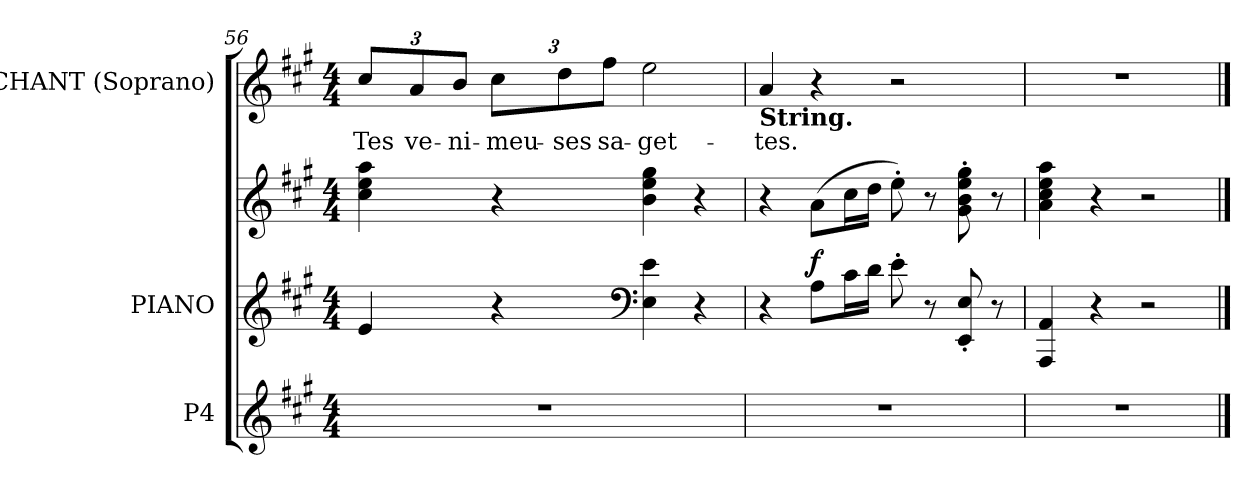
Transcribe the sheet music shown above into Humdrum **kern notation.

**kern	**kern	**kern	**dynam	**kern	**text
*part3	*part2	*part2	*part2	*part1	*part1
*staff4	*staff3	*staff2	*staff2/3	*staff1	*staff1
*I"P4	*I"PIANO	*	*	*I"CHANT (Soprano)	*
*clefG2	*clefG2	*clefG2	*	*clefG2	*
*k[f#c#g#]	*k[f#c#g#]	*k[f#c#g#]	*	*k[f#c#g#]	*
*A:	*A:	*A:	*	*A:	*
*M4/4	*M4/4	*M4/4	*	*M4/4	*
=56	=56	=56	=56	=56	=56
!	!	!	!	!	!LO:LY:b
1r	4e/	4cc#\ 4ee\ 4aa\	.	12cc#/L	Tes
!	!	!	!	!	!LO:LY:b
.	.	.	.	12a/	ve-
!	!	!	!	!	!LO:LY:b
.	.	.	.	12b/J	-ni-
!	!	!	!	!	!LO:LY:b
.	4r	4r	.	12cc#\L	-meu-
!	!	!	!	!	!LO:LY:b
.	.	.	.	12dd\	-ses
!	!	!	!	!	!LO:LY:b
.	.	.	.	12ff#\J	sa-
*	*clefF4	*	*	*	*
!	!	!	!	!	!LO:LY:b
.	4E\ 4e\	4b\ 4ee\ 4gg#\	.	2ee\	-get-
.	4r	4r	.	.	.
=57	=57	=57	=57	=57	=57
!	!	!	!	!LO:TX:b:B:t=String.	!
!	!	!	!	!	!LO:LY:b
1r	4r	4r	.	4a/	-tes.
!	!	!	!LO:DY:a=2	!	!
.	8A\L	(>8a\L	f	4r	.
.	16c#\L	16cc#\L	.	.	.
.	16d\JJ	16dd\JJ	.	.	.
.	8e'>\	8ee'>\)	.	2r	.
.	8r	8r	.	.	.
.	8EE/'< 8E/'<	8g#\'> 8b\'> 8ee\'> 8gg#\'>	.	.	.
.	8r	8r	.	.	.
=58	=58	=58	=58	=58	=58
1r	4AAA/ 4AA/	4a\ 4cc#\ 4ee\ 4aa\	.	1r	.
.	4r	4r	.	.	.
.	2r	2r	.	.	.
==	==	==	==	==	==
*-	*-	*-	*-	*-	*-
